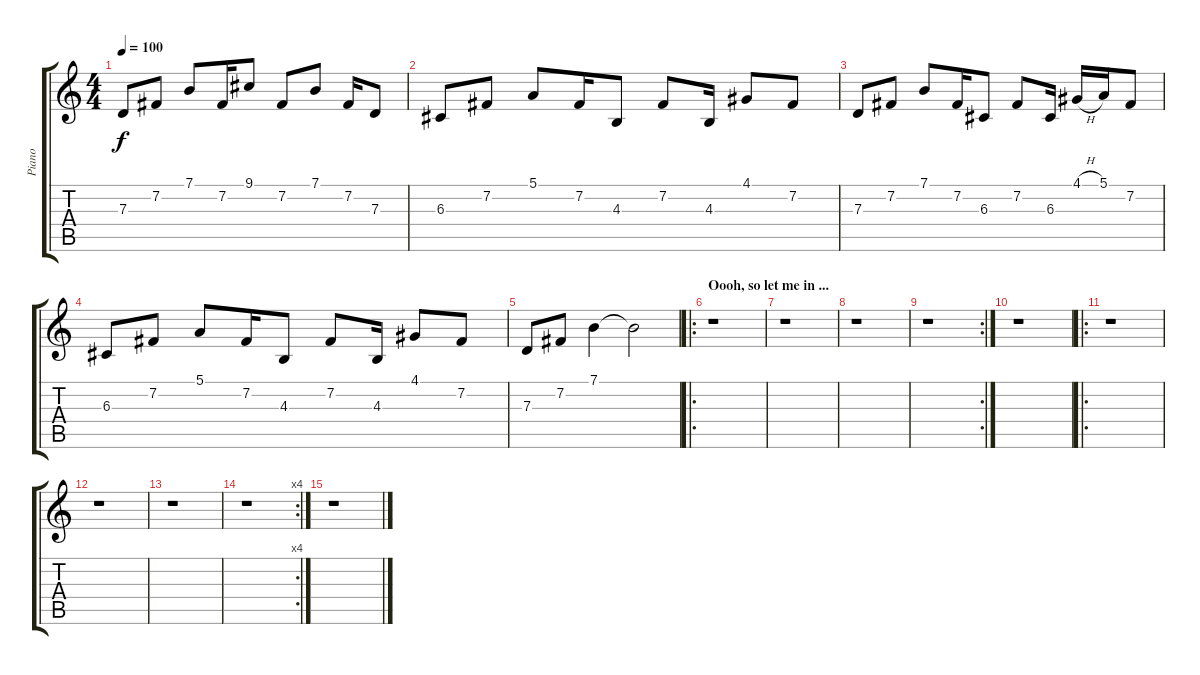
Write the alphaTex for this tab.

\track ("Piano" "Piano") {instrument acousticgrandpiano}
\staff {score tabs}
\tuning (E4 B3 G3 D3 A2 E2) {hide}
\ts (4 4)
\tempo 100
\clef g2
\ks c
7.3.8{dy f} 7.2.8 7.1.8 7.2.16 9.1.8 7.2.8 7.1.8 7.2.16 7.3.8 |
6.3.8 7.2.8 5.1.8 7.2.16 4.3.8 7.2.8 4.3.16 4.1.8 7.2.8 |
7.3.8 7.2.8 7.1.8 7.2.16 6.3.8 7.2.8 6.3.16 4.1{h}.16 5.1.16 7.2.8 |
6.3.8 7.2.8 5.1.8 7.2.16 4.3.8 7.2.8 4.3.16 4.1.8 7.2.8 |
7.3.8 7.2.8 7.1.4 7.1{t}.2 |
\ro
\section ("" "Oooh, so let me in ...")
r.1 |
r.1 |
r.1 |
\rc 2
r.1 |
r.1 |
\ro
r.1 |
r.1 |
r.1 |
\rc 4
r.1 |
r.1
